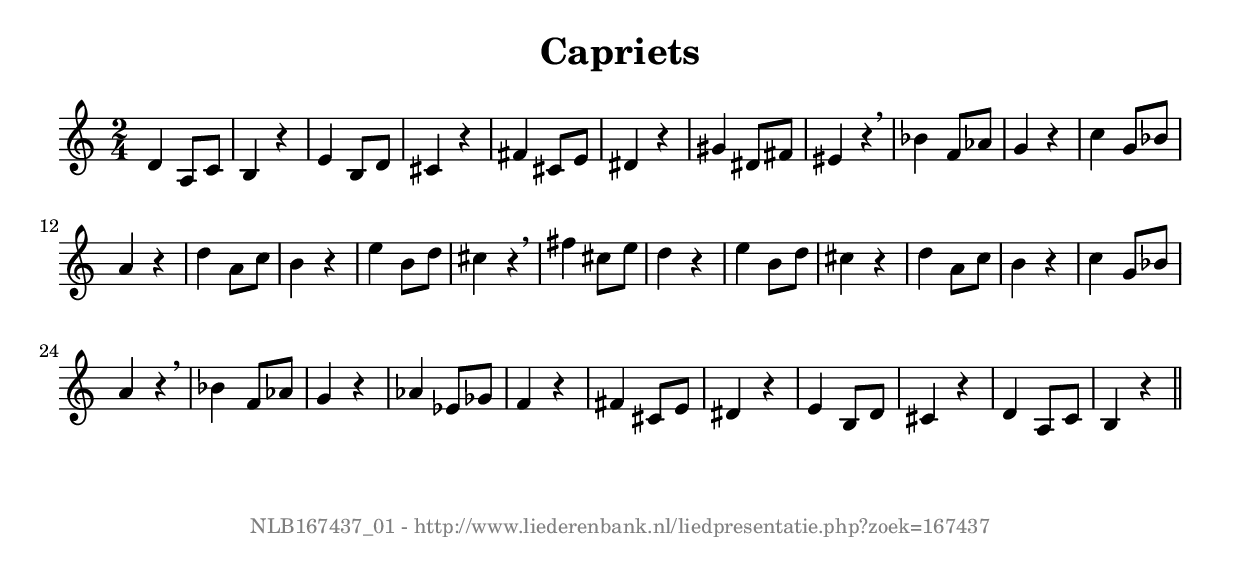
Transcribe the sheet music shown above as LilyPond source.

%
% produced by wce2krn 1.64 (7 June 2014)
%
\version"2.16"
#(append! paper-alist '(("long" . (cons (* 210 mm) (* 2000 mm)))))
#(set-default-paper-size "long")
sb = {\breathe}
mBreak = {\breathe }
bBreak = {\breathe }
x = {\once\override NoteHead #'style = #'cross }
gl=\glissando
itime={\override Staff.TimeSignature #'stencil = ##f }
ficta = {\once\set suggestAccidentals = ##t}
fine = {\once\override Score.RehearsalMark #'self-alignment-X = #1 \mark \markup {\italic{Fine}}}
dc = {\once\override Score.RehearsalMark #'self-alignment-X = #1 \mark \markup {\italic{D.C.}}}
dcf = {\once\override Score.RehearsalMark #'self-alignment-X = #1 \mark \markup {\italic{D.C. al Fine}}}
dcc = {\once\override Score.RehearsalMark #'self-alignment-X = #1 \mark \markup {\italic{D.C. al Coda}}}
ds = {\once\override Score.RehearsalMark #'self-alignment-X = #1 \mark \markup {\italic{D.S.}}}
dsf = {\once\override Score.RehearsalMark #'self-alignment-X = #1 \mark \markup {\italic{D.S. al Fine}}}
dsc = {\once\override Score.RehearsalMark #'self-alignment-X = #1 \mark \markup {\italic{D.S. al Coda}}}
pv = {\set Score.repeatCommands = #'((volta "1"))}
sv = {\set Score.repeatCommands = #'((volta "2"))}
tv = {\set Score.repeatCommands = #'((volta "3"))}
qv = {\set Score.repeatCommands = #'((volta "4"))}
xv = {\set Score.repeatCommands = #'((volta #f))}
\header{ tagline = ""
title = "Capriets"
}
\score {{
\key c \major
\relative g'
{
\set melismaBusyProperties = #'()
\time 2/4
\tempo 4=120
\override Score.MetronomeMark #'transparent = ##t
\override Score.RehearsalMark #'break-visibility = #(vector #t #t #f)
d4 a8 c b4 r e b8 d cis4 r fis cis8 e dis4 r gis dis8 fis eis4 r \mBreak \bar "|"
bes'4 f8 as g4 r c4 g8 bes a4 r d a8 c b4 r e b8 d cis4 r \mBreak \bar "|"
fis4 cis8 e d4 r e b8 d cis4 r d a8 c b4 r c g8 bes a4 r \mBreak \bar "|"
bes4 f8 as g4 r as es8 ges f4 r fis cis8 e dis4 r e b8 d cis4 r d a8 c b4 r \bar"||"
 }}
 \midi { }
 \layout {
            indent = 0.0\cm
}
}
\markup { \vspace #0 } \markup { \with-color #grey \fill-line { \center-column { \smaller "NLB167437_01 - http://www.liederenbank.nl/liedpresentatie.php?zoek=167437" } } }
